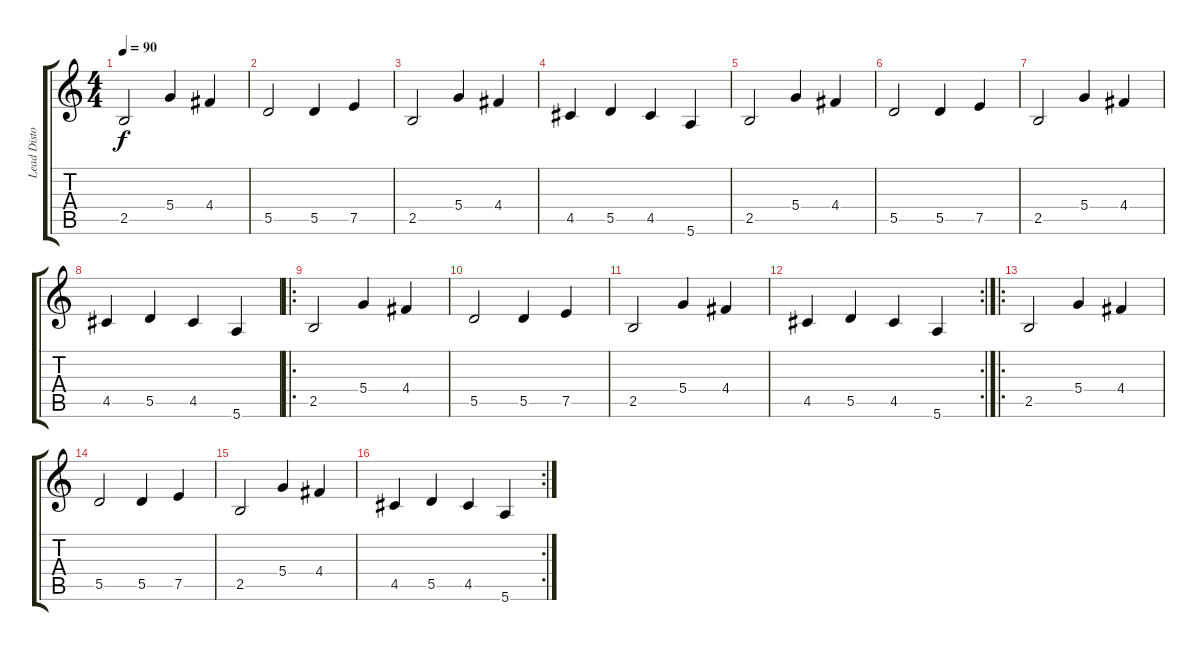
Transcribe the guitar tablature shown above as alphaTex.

\track ("Lead Distorted" "Lead Disto") {instrument distortionguitar}
\staff {score tabs}
\tuning (E4 B3 G3 D3 A2 E2) {hide}
\ts (4 4)
\tempo 90
\clef g2
\ks c
2.5.2{dy f instrument distortionguitar} 5.4.4 4.4.4 |
5.5.2 5.5.4 7.5.4 |
2.5.2 5.4.4 4.4.4 |
4.5.4 5.5.4 4.5.4 5.6.4 |
2.5.2 5.4.4 4.4.4 |
5.5.2 5.5.4 7.5.4 |
2.5.2 5.4.4 4.4.4 |
4.5.4 5.5.4 4.5.4 5.6.4 |
\ro
2.5.2 5.4.4 4.4.4 |
5.5.2 5.5.4 7.5.4 |
2.5.2 5.4.4 4.4.4 |
\rc 2
4.5.4 5.5.4 4.5.4 5.6.4 |
\ro
2.5.2 5.4.4 4.4.4 |
5.5.2 5.5.4 7.5.4 |
2.5.2 5.4.4 4.4.4 |
\rc 2
4.5.4 5.5.4 4.5.4 5.6.4
